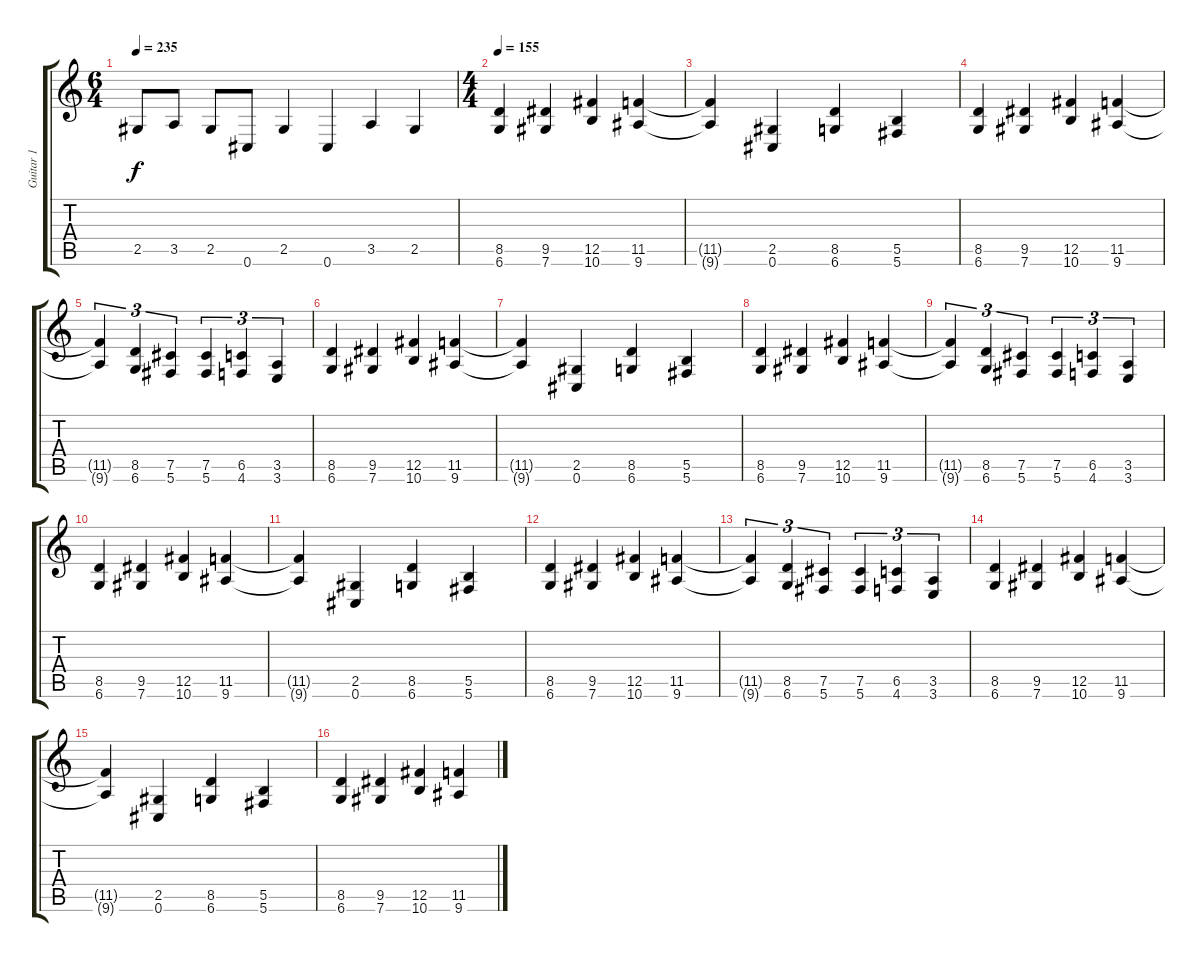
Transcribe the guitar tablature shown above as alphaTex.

\track ("Guitar 1" "Guitar 1") {instrument overdrivenguitar}
\staff {score tabs}
\tuning (Db4 Ab3 E3 B2 Gb2 Db2) {hide}
\ts (6 4)
\tempo 235
\clef g2
\ks c
2.5.8{dy f} 3.5.8 2.5.8 0.6.8 2.5.4 0.6.4 3.5.4 2.5.4 |
\ts (4 4)
\tempo 155
(8.5 6.6).4 (9.5 7.6).4 (12.5 10.6).4 (11.5 9.6).4 |
(11.5{t} 9.6{t}).4 (2.5 0.6).4 (8.5 6.6).4 (5.5 5.6).4 |
(8.5 6.6).4 (9.5 7.6).4 (12.5 10.6).4 (11.5 9.6).4 |
(11.5{t} 9.6{t}).4{tu (3 2)} (8.5 6.6).4{tu (3 2)} (7.5 5.6).4{tu (3 2)} (7.5 5.6).4{tu (3 2)} (6.5 4.6).4{tu (3 2)} (3.5 3.6).4{tu (3 2)} |
(8.5 6.6).4 (9.5 7.6).4 (12.5 10.6).4 (11.5 9.6).4 |
(11.5{t} 9.6{t}).4 (2.5 0.6).4 (8.5 6.6).4 (5.5 5.6).4 |
(8.5 6.6).4 (9.5 7.6).4 (12.5 10.6).4 (11.5 9.6).4 |
(11.5{t} 9.6{t}).4{tu (3 2)} (8.5 6.6).4{tu (3 2)} (7.5 5.6).4{tu (3 2)} (7.5 5.6).4{tu (3 2)} (6.5 4.6).4{tu (3 2)} (3.5 3.6).4{tu (3 2)} |
(8.5 6.6).4 (9.5 7.6).4 (12.5 10.6).4 (11.5 9.6).4 |
(11.5{t} 9.6{t}).4 (2.5 0.6).4 (8.5 6.6).4 (5.5 5.6).4 |
(8.5 6.6).4 (9.5 7.6).4 (12.5 10.6).4 (11.5 9.6).4 |
(11.5{t} 9.6{t}).4{tu (3 2)} (8.5 6.6).4{tu (3 2)} (7.5 5.6).4{tu (3 2)} (7.5 5.6).4{tu (3 2)} (6.5 4.6).4{tu (3 2)} (3.5 3.6).4{tu (3 2)} |
(8.5 6.6).4 (9.5 7.6).4 (12.5 10.6).4 (11.5 9.6).4 |
(11.5{t} 9.6{t}).4 (2.5 0.6).4 (8.5 6.6).4 (5.5 5.6).4 |
(8.5 6.6).4 (9.5 7.6).4 (12.5 10.6).4 (11.5 9.6).4
